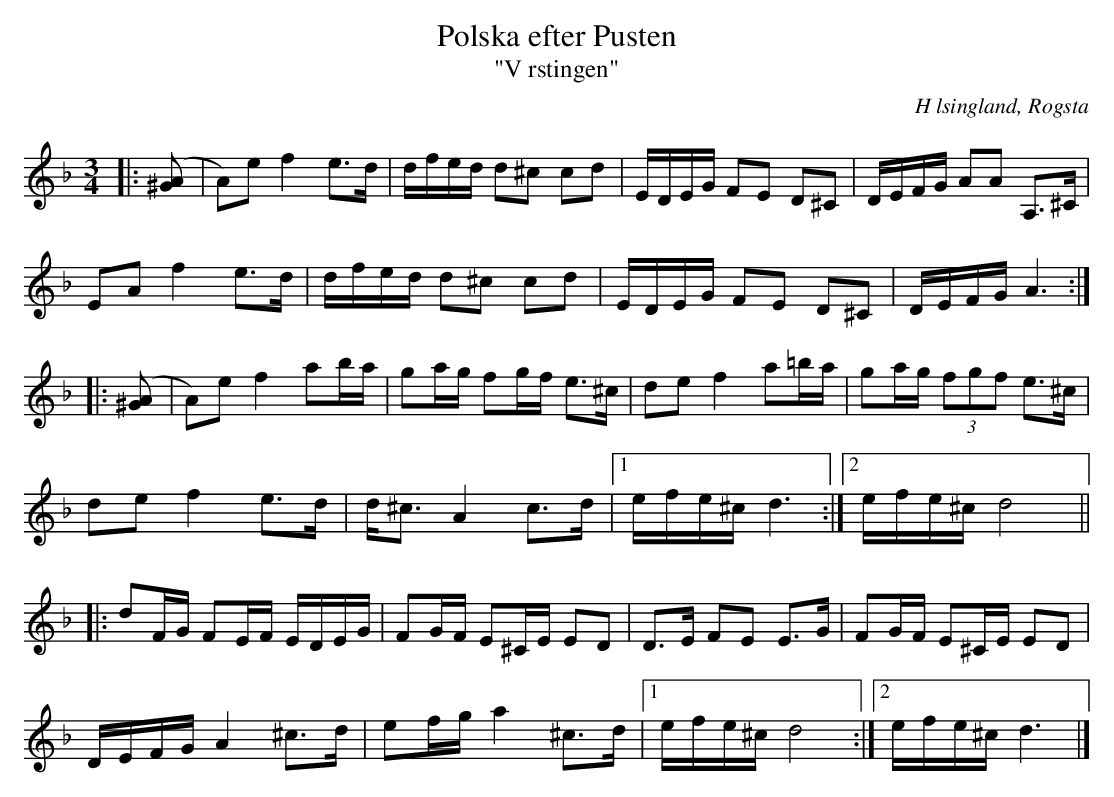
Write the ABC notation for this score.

X:1
T:Polska efter Pusten
T:"V rstingen"
O:H lsingland, Rogsta
M:3/4
L:1/8
K:Dm
|:([^GA] | A)e f2 e>d | d/f/e/d/ d^c cd | E/D/E/G/ FE D^C | D/E/F/G/ AA A,>^C |
EA f2 e>d | d/f/e/d/ d^c cd | E/D/E/G/ FE D^C | D/E/F/G/ A3 :|
|: ([^GA] | A)e f2 ab/a/ | ga/g/ fg/f/ e>^c | de f2 a=b/a/ | ga/g/ (3fgf e>^c |
de f2 e>d | d<^c A2 c>d |1 e/f/e/^c/ d3 :|2 e/f/e/^c/ d4 ||
|: dF/G/ FE/F/ E/D/E/G/ | FG/F/ E^C/E/ ED | D>E FE E>G | FG/F/ E^C/E/ ED |
D/E/F/G/ A2 ^c>d | ef/g/ a2 ^c>d |1 e/f/e/^c/ d4 :|2 e/f/e/^c/ d3 |]
